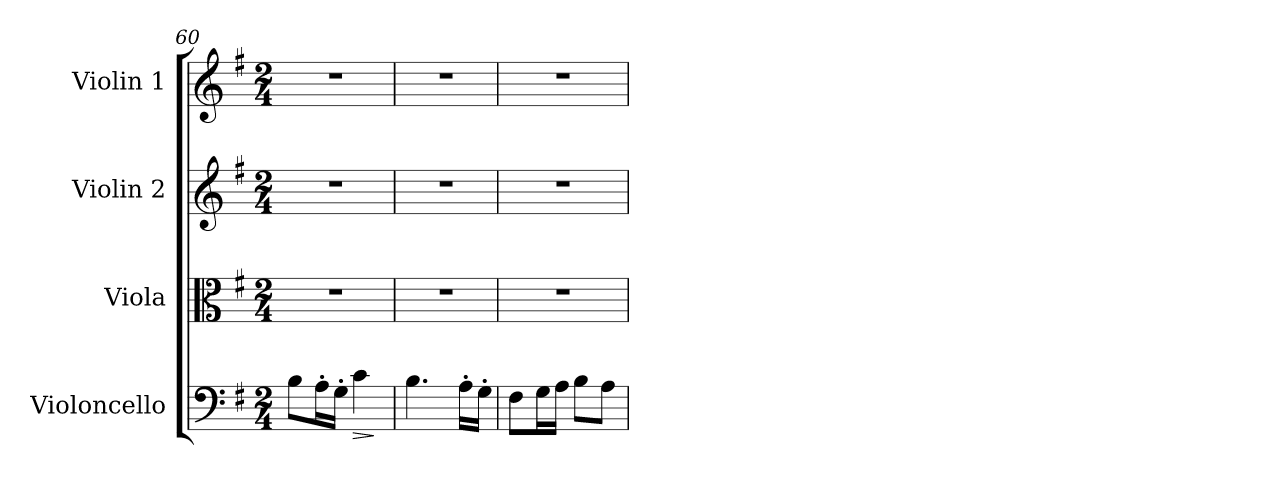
**kern	**dynam	**kern	**kern	**kern
*part4	*part4	*part3	*part2	*part1
*staff4	*staff4	*staff3	*staff2	*staff1
*I"Violoncello	*	*I"Viola	*I"Violin 2	*I"Violin 1
*I'Vc	*	*I'Vla	*I'Vln	*I'Vln
*clefF4	*	*clefC3	*clefG2	*clefG2
*k[f#]	*	*k[f#]	*k[f#]	*k[f#]
*M2/4	*	*M2/4	*M2/4	*M2/4
=60	=60	=60	=60	=60
8B\L	.	2r	2r	2r
16A'\L	.	.	.	.
16G'\JJ	.	.	.	.
!	!LO:HP:b	!	!	!
4c\	>	.	.	.
.	]	.	.	.
=61	=61	=61	=61	=61
4.B\	.	2r	2r	2r
16A'\LL	.	.	.	.
16G'\JJ	.	.	.	.
=62	=62	=62	=62	=62
8F#\L	.	2r	2r	2r
16G\L	.	.	.	.
16A\JJ	.	.	.	.
8B\L	.	.	.	.
8A\J	.	.	.	.
=	=	=	=	=
*-	*-	*-	*-	*-
